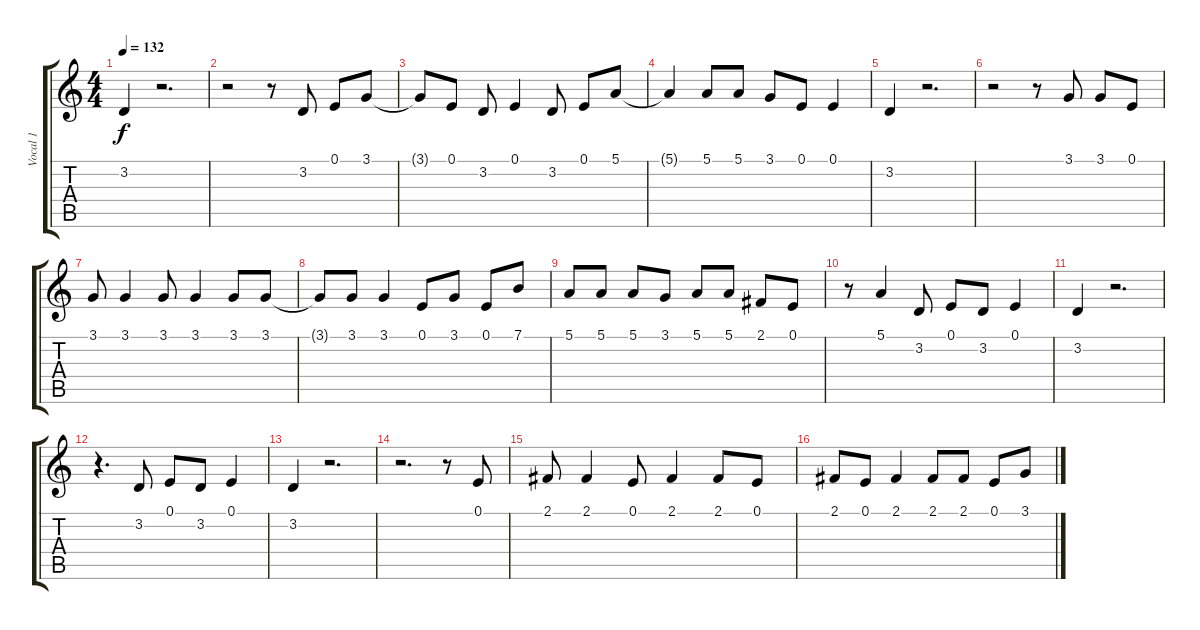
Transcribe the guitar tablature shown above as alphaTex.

\track ("Vocal 1" "Vocal 1") {instrument lead2sawtooth}
\staff {score tabs}
\tuning (E4 B3 G3 D3 A2 E2) {hide}
\ts (4 4)
\tempo 132
\clef g2
\ks c
3.2.4{dy f} r.2{d} |
r.2 r.8 3.2.8 0.1.8 3.1.8 |
3.1{t}.8 0.1.8 3.2.8 0.1.4 3.2.8 0.1.8 5.1.8 |
5.1{t}.4 5.1.8 5.1.8 3.1.8 0.1.8 0.1.4 |
3.2.4 r.2{d} |
r.2 r.8 3.1.8 3.1.8 0.1.8 |
3.1.8 3.1.4 3.1.8 3.1.4 3.1.8 3.1.8 |
3.1{t}.8 3.1.8 3.1.4 0.1.8 3.1.8 0.1.8 7.1.8 |
5.1.8 5.1.8 5.1.8 3.1.8 5.1.8 5.1.8 2.1.8 0.1.8 |
r.8 5.1.4 3.2.8 0.1.8 3.2.8 0.1.4 |
3.2.4 r.2{d} |
r.4{d} 3.2.8 0.1.8 3.2.8 0.1.4 |
3.2.4 r.2{d} |
r.2{d} r.8 0.1.8 |
2.1.8 2.1.4 0.1.8 2.1.4 2.1.8 0.1.8 |
2.1.8 0.1.8 2.1.4 2.1.8 2.1.8 0.1.8 3.1.8
